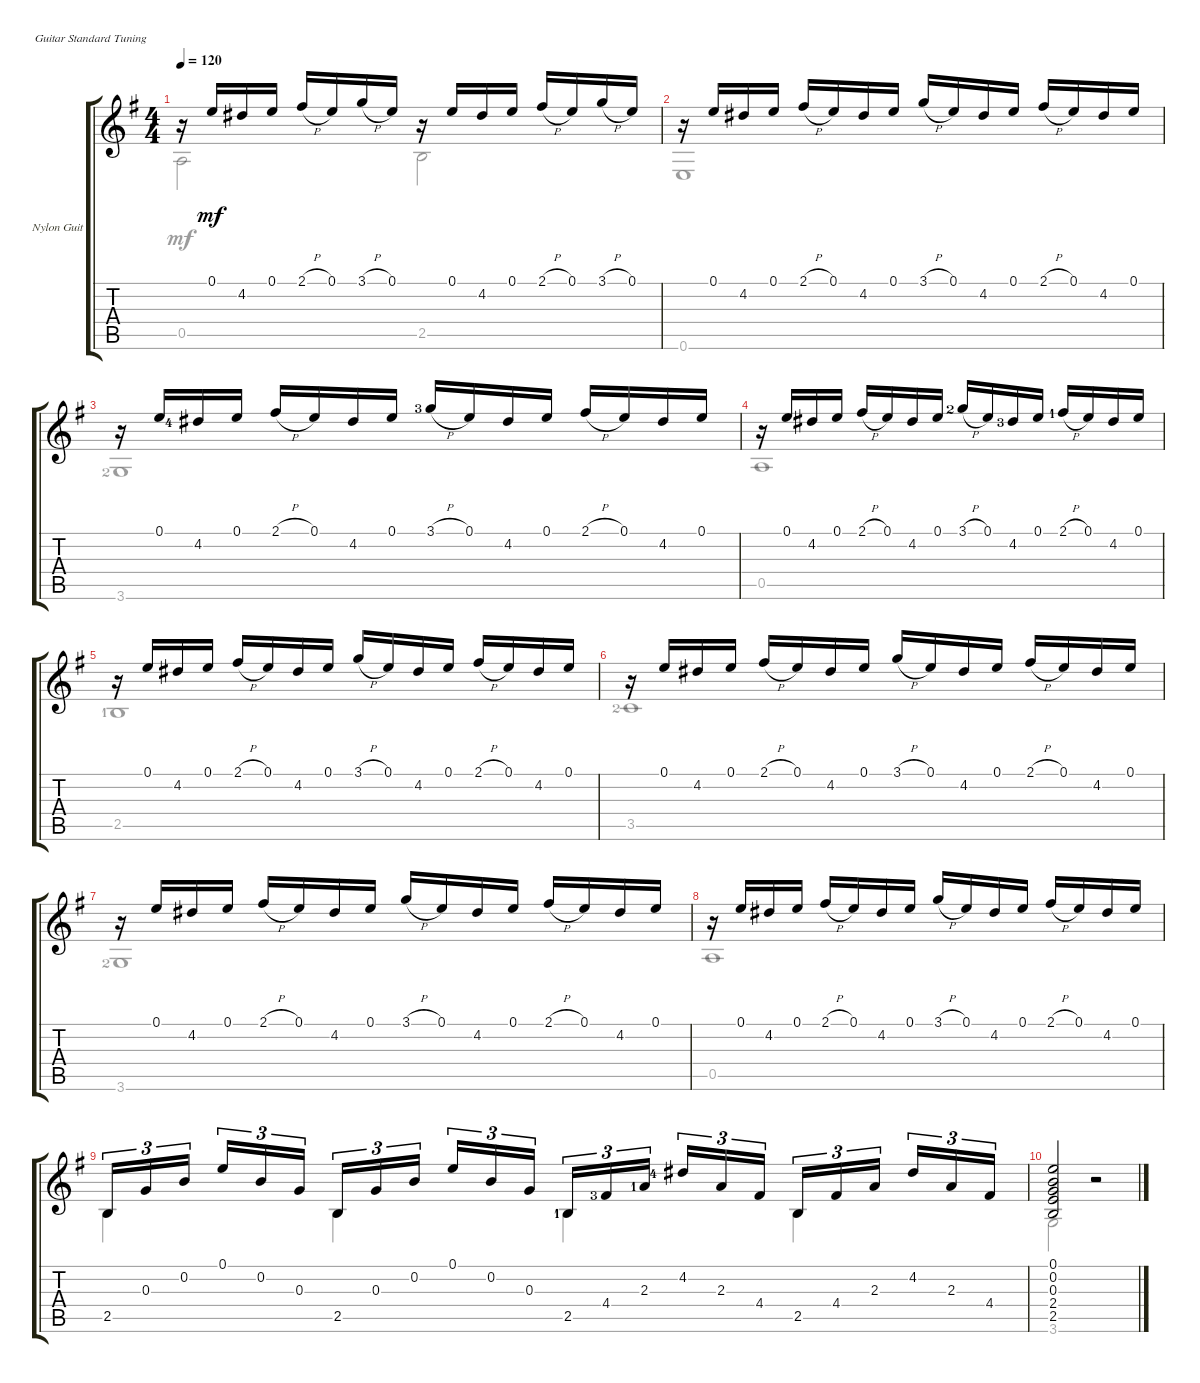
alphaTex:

\defaultSystemsLayout 4
\bracketExtendMode groupsimilarinstruments
\firstSystemTrackNameOrientation horizontal
\otherSystemsTrackNameOrientation horizontal
\track ("Nylon Guitar" "Nylon Guit") {instrument acousticguitarsteel}
\staff {score tabs}
\tuning (E4 B3 G3 D3 A2 E2)
\voice
\ts (4 4)
\tempo 120
\clef g2
\ks g
r.16{dy mf} 0.1.16 4.2.16 0.1.16 2.1{h}.16 0.1.16 3.1{h}.16 0.1.16 r.16 0.1.16 4.2.16 0.1.16 2.1{h}.16 0.1.16 3.1{h}.16 0.1.16 |
r.16 0.1.16 4.2.16 0.1.16 2.1{h}.16 0.1.16 4.2.16 0.1.16 3.1{h}.16 0.1.16 4.2.16 0.1.16 2.1{h}.16 0.1.16 4.2.16 0.1.16 |
r.16 0.1.16 4.2{lf 5}.16 0.1.16 2.1{h}.16 0.1.16 4.2.16 0.1.16 3.1{h lf 4}.16 0.1.16 4.2.16 0.1.16 2.1{h}.16 0.1.16 4.2.16 0.1.16 |
r.16 0.1.16 4.2.16 0.1.16 2.1{h}.16 0.1.16 4.2.16 0.1.16 3.1{h lf 3}.16 0.1.16 4.2{lf 4}.16 0.1.16 2.1{h lf 2}.16 0.1.16 4.2.16 0.1.16 |
r.16 0.1.16 4.2.16 0.1.16 2.1{h}.16 0.1.16 4.2.16 0.1.16 3.1{h}.16 0.1.16 4.2.16 0.1.16 2.1{h}.16 0.1.16 4.2.16 0.1.16 |
r.16 0.1.16 4.2.16 0.1.16 2.1{h}.16 0.1.16 4.2.16 0.1.16 3.1{h}.16 0.1.16 4.2.16 0.1.16 2.1{h}.16 0.1.16 4.2.16 0.1.16 |
r.16 0.1.16 4.2.16 0.1.16 2.1{h}.16 0.1.16 4.2.16 0.1.16 3.1{h}.16 0.1.16 4.2.16 0.1.16 2.1{h}.16 0.1.16 4.2.16 0.1.16 |
r.16 0.1.16 4.2.16 0.1.16 2.1{h}.16 0.1.16 4.2.16 0.1.16 3.1{h}.16 0.1.16 4.2.16 0.1.16 2.1{h}.16 0.1.16 4.2.16 0.1.16 |
2.5.16{tu (3 2)} 0.3.16{tu (3 2)} 0.2.16{tu (3 2)} 0.1.16{tu (3 2)} 0.2.16{tu (3 2)} 0.3.16{tu (3 2)} 2.5.16{tu (3 2)} 0.3.16{tu (3 2)} 0.2.16{tu (3 2)} 0.1.16{tu (3 2)} 0.2.16{tu (3 2)} 0.3.16{tu (3 2)} 2.5{lf 2}.16{tu (3 2)} 4.4{lf 4}.16{tu (3 2)} 2.3{lf 2}.16{tu (3 2)} 4.2{lf 5}.16{tu (3 2)} 2.3.16{tu (3 2)} 4.4.16{tu (3 2)} 2.5.16{tu (3 2)} 4.4.16{tu (3 2)} 2.3.16{tu (3 2)} 4.2.16{tu (3 2)} 2.3.16{tu (3 2)} 4.4.16{tu (3 2)} |
(0.1 0.2 0.3 2.4 2.5).2 r.2
\voice
\clef g2
\ottava regular
\simile none
\ks g
0.5.2{dy mf} 2.5.2 |
0.6.1 |
3.6{lf 3}.1 |
0.5.1 |
2.5{lf 2}.1 |
3.5{lf 3}.1 |
3.6{lf 3}.1 |
0.5.1 |
2.5.4 2.5.4 2.5{lf 2}.4 2.5.4 |
3.6.2
